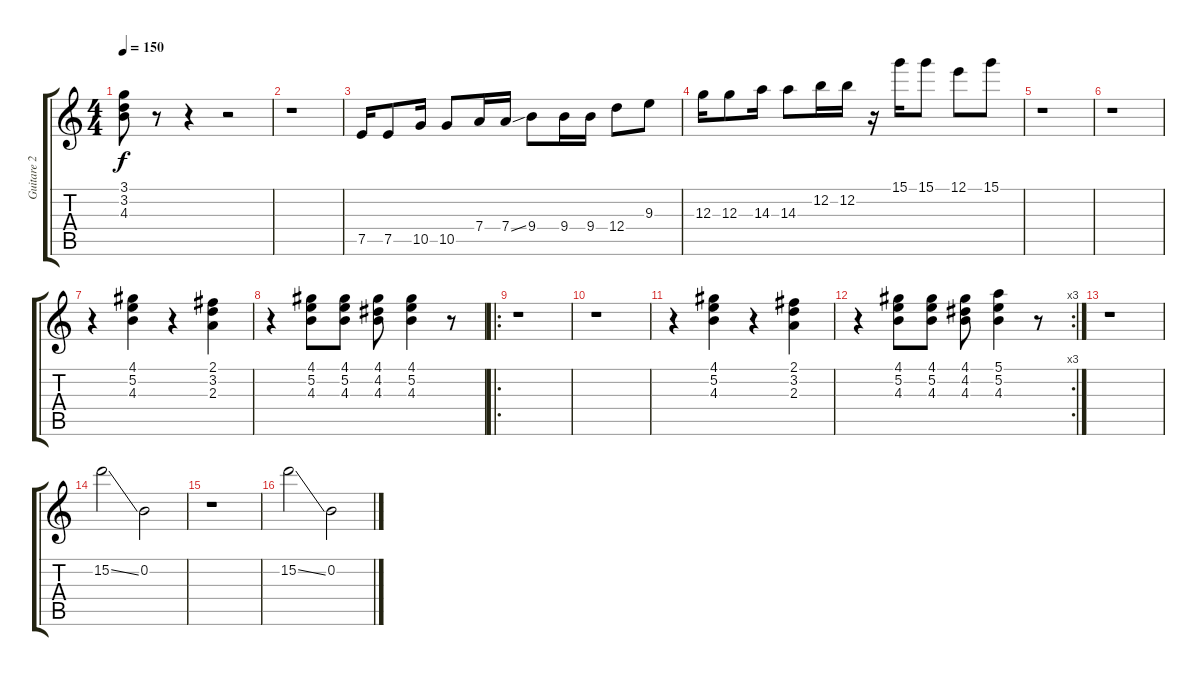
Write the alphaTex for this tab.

\track ("Guitare 2" "Guitare 2") {instrument overdrivenguitar}
\staff {score tabs}
\tuning (E4 B3 G3 D3 A2 E2) {hide}
\ts (4 4)
\tempo 150
\clef g2
\ks c
(3.1 3.2 4.3).8{dy f} r.8 r.4 r.2 |
r.1 |
7.5.16 7.5.8 10.5.16 10.5.8 7.4.16 7.4{ss}.16 9.4.8 9.4.16 9.4.16 12.4.8 9.3.8 |
12.3.16 12.3.8 14.3.16 14.3.8 12.2.16 12.2.16 r.16 15.1.16 15.1.8 12.1.8 15.1.8 |
r.1 |
r.1 |
r.4 (4.1 5.2 4.3).4 r.4 (2.1 3.2 2.3).4 |
r.4 (4.1 5.2 4.3).8 (4.1 5.2 4.3).8 (4.1 4.2 4.3).8 (4.1 5.2 4.3).4 r.8 |
\ro
r.1 |
r.1 |
r.4 (4.1 5.2 4.3).4 r.4 (2.1 3.2 2.3).4 |
\rc 3
r.4 (4.1 5.2 4.3).8 (4.1 5.2 4.3).8 (4.1 4.2 4.3).8 (5.1 5.2 4.3).4 r.8 |
r.1 |
15.2{ss}.2 0.2.2 |
r.1 |
15.2{ss}.2 0.2.2
